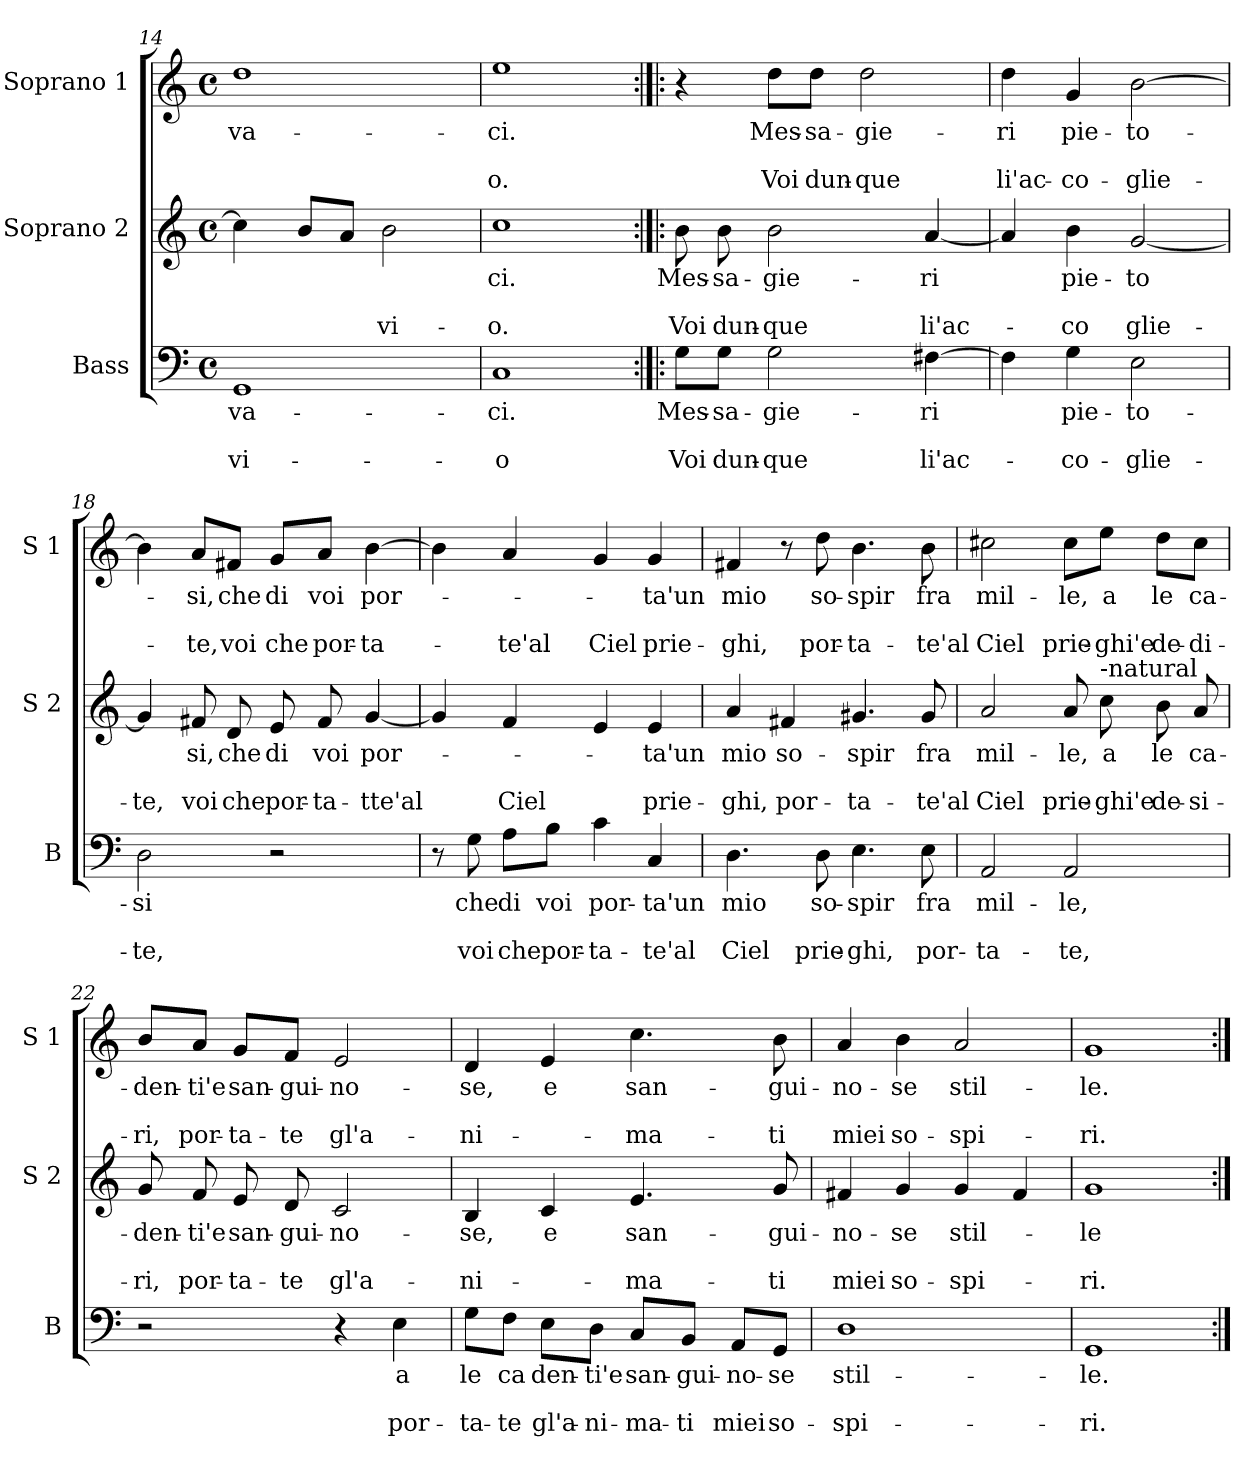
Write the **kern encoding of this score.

**kern	**text	**text	**text	**kern	**text	**text	**text	**kern	**text	**text	**text
*part3	*part3	*part3	*part3	*part2	*part2	*part2	*part2	*part1	*part1	*part1	*part1
*staff3	*staff3	*staff3	*staff3	*staff2	*staff2	*staff2	*staff2	*staff1	*staff1	*staff1	*staff1
*I"Bass	*	*	*	*I"Soprano 2	*	*	*	*I"Soprano 1	*	*	*
*I'B	*	*	*	*I'S 2	*	*	*	*I'S 1	*	*	*
*clefF4	*	*	*	*clefG2	*	*	*	*clefG2	*	*	*
*k[]	*	*	*	*k[]	*	*	*	*k[]	*	*	*
*C:	*	*	*	*C:	*	*	*	*C:	*	*	*
*M4/4	*	*	*	*M4/4	*	*	*	*M4/4	*	*	*
*met(c)	*	*	*	*met(c)	*	*	*	*met(c)	*	*	*
=14	=14	=14	=14	=14	=14	=14	=14	=14	=14	=14	=14
!	!LO:LY:b	!	!LO:LY:b	!	!	!	!	!	!LO:LY:b	!	!
1GG	-va-	.	-vi-	4cc\]	.	.	.	1dd	-va-	.	.
.	.	.	.	8b/L	.	.	.	.	.	.	.
.	.	.	.	8a/J	.	.	.	.	.	.	.
!	!	!	!	!	!	!	!LO:LY:b	!	!	!	!
.	.	.	.	2b\	.	.	-vi-	.	.	.	.
=15	=15	=15	=15	=15	=15	=15	=15	=15	=15	=15	=15
!	!LO:LY:b	!	!LO:LY:b	!	!LO:LY:b	!	!LO:LY:b	!	!LO:LY:b	!	!LO:LY:b
1C	-ci.	.	-o	1cc	-ci.	.	-o.	1ee	-ci.	.	-o.
!!LO:LB:g=z
=16:|!|:	=16:|!|:	=16:|!|:	=16:|!|:	=16:|!|:	=16:|!|:	=16:|!|:	=16:|!|:	=16:|!|:	=16:|!|:	=16:|!|:	=16:|!|:
!	!LO:LY:b	!	!LO:LY:b	!	!LO:LY:b	!	!LO:LY:b	!	!	!	!
8G\L	Mes-	.	Voi	8b\	Mes-	.	Voi	4r	.	.	.
!	!LO:LY:b	!	!LO:LY:b	!	!LO:LY:b	!	!LO:LY:b	!	!	!	!
8G\J	-sa-	.	dun-	8b\	-sa-	.	dun-	.	.	.	.
!	!LO:LY:b	!	!LO:LY:b	!	!LO:LY:b	!	!LO:LY:b	!	!LO:LY:b	!	!LO:LY:b
2G\	-gie-	.	-que	2b\	-gie-	.	-que	8dd\L	Mes-	.	Voi
!	!	!	!	!	!	!	!	!	!LO:LY:b	!	!LO:LY:b
.	.	.	.	.	.	.	.	8dd\J	-sa-	.	dun-
!	!	!	!	!	!	!	!	!	!LO:LY:b	!	!LO:LY:b
.	.	.	.	.	.	.	.	2dd\	-gie-	.	-que
!	!LO:LY:b	!	!LO:LY:b	!	!LO:LY:b	!	!LO:LY:b	!	!	!	!
[4F#X\	-ri	.	li'ac-	[4a/	-ri	.	li'ac-	.	.	.	.
=17	=17	=17	=17	=17	=17	=17	=17	=17	=17	=17	=17
!	!	!	!	!	!	!	!	!	!LO:LY:b	!	!LO:LY:b
4F#\]	.	.	.	4a/]	.	.	.	4dd\	-ri	.	li'ac-
!	!LO:LY:b	!	!LO:LY:b	!	!LO:LY:b	!	!LO:LY:b	!	!LO:LY:b	!	!LO:LY:b
4G\	pie-	.	-co-	4b\	pie-	.	-co	4g/	pie-	.	-co-
!	!LO:LY:b	!	!LO:LY:b	!	!LO:LY:b	!	!LO:LY:b	!	!LO:LY:b	!	!LO:LY:b
2E\	-to-	.	-glie-	[2g/	-to	.	glie-	[2b\	-to-	.	-glie-
=18	=18	=18	=18	=18	=18	=18	=18	=18	=18	=18	=18
!	!LO:LY:b	!	!LO:LY:b	!	!	!	!LO:LY:b	!	!	!	!
2D\	-si	.	-te,	4g/]	.	.	-te,	4b\]	.	.	.
!	!	!	!	!	!LO:LY:b	!	!LO:LY:b	!	!LO:LY:b	!	!LO:LY:b
.	.	.	.	8f#X/	si,	.	voi	8a/L	-si,	.	-te,
!	!	!	!	!	!LO:LY:b	!	!LO:LY:b	!	!LO:LY:b	!	!LO:LY:b
.	.	.	.	8d/	che	.	che	8f#X/J	che	.	voi
!	!	!	!	!	!LO:LY:b	!	!LO:LY:b	!	!LO:LY:b	!	!LO:LY:b
2r	.	.	.	8e/	di	.	por-	8g/L	di	.	che
!	!	!	!	!	!LO:LY:b	!	!LO:LY:b	!	!LO:LY:b	!	!LO:LY:b
.	.	.	.	8f#/	voi	.	-ta-	8a/J	voi	.	por-
!	!	!	!	!	!LO:LY:b	!	!LO:LY:b	!	!LO:LY:b	!	!LO:LY:b
.	.	.	.	[4g/	por-	.	-tte'al	[4b\	por-	.	-ta-
=19	=19	=19	=19	=19	=19	=19	=19	=19	=19	=19	=19
8r	.	.	.	4g/]	.	.	.	4b\]	.	.	.
!	!LO:LY:b	!	!LO:LY:b	!	!	!	!	!	!	!	!
8G\	che	.	voi	.	.	.	.	.	.	.	.
!	!LO:LY:b	!	!LO:LY:b	!	!	!	!LO:LY:b	!	!	!	!LO:LY:b
8A\L	di	.	che	4f/	.	.	Ciel	4a/	.	.	-te'al
!	!LO:LY:b	!	!LO:LY:b	!	!	!	!	!	!	!	!
8B\J	voi	.	por-	.	.	.	.	.	.	.	.
!	!LO:LY:b	!	!LO:LY:b	!	!	!	!	!	!	!	!LO:LY:b
4c\	por-	.	-ta-	4e/	.	.	.	4g/	.	.	Ciel
!	!LO:LY:b	!	!LO:LY:b	!	!LO:LY:b	!	!LO:LY:b	!	!LO:LY:b	!	!LO:LY:b
4C/	-ta'un	.	-te'al	4e/	-ta'un	.	prie-	4g/	-ta'un	.	prie-
=20	=20	=20	=20	=20	=20	=20	=20	=20	=20	=20	=20
!	!LO:LY:b	!	!LO:LY:b	!	!LO:LY:b	!	!LO:LY:b	!	!LO:LY:b	!	!LO:LY:b
4.D\	mio	.	Ciel	4a/	mio	.	-ghi,	4f#X/	mio	.	-ghi,
!	!	!	!	!	!LO:LY:b	!	!LO:LY:b	!	!	!	!
.	.	.	.	4f#X/	so-	.	por-	8r	.	.	.
!	!LO:LY:b	!	!LO:LY:b	!	!	!	!	!	!LO:LY:b	!	!LO:LY:b
8D\	so-	.	prie-	.	.	.	.	8dd\	so-	.	por-
!	!LO:LY:b	!	!LO:LY:b	!	!LO:LY:b	!	!LO:LY:b	!	!LO:LY:b	!	!LO:LY:b
4.E\	-spir	.	-ghi,	4.g#X/	-spir	.	-ta-	4.b\	-spir	.	-ta-
!	!LO:LY:b	!	!LO:LY:b	!	!LO:LY:b	!	!LO:LY:b	!	!LO:LY:b	!	!LO:LY:b
8E\	fra	.	por-	8g#/	fra	.	-te'al	8b\	fra	.	-te'al
!!LO:LB:g=z
=21	=21	=21	=21	=21	=21	=21	=21	=21	=21	=21	=21
!	!LO:LY:b	!	!LO:LY:b	!	!LO:LY:b	!	!LO:LY:b	!	!LO:LY:b	!	!LO:LY:b
2AA/	mil-	.	-ta-	2a/	mil-	.	Ciel	2cc#X\	mil-	.	Ciel
!	!LO:LY:b	!	!LO:LY:b	!	!LO:LY:b	!	!LO:LY:b	!	!LO:LY:b	!	!LO:LY:b
2AA/	-le,	.	-te,	8a/	-le,	.	prie-	8cc#\L	-le,	.	prie-
!	!	!	!	!LO:TX:a:t=-natural	!	!	!	!	!	!	!
!	!	!	!	!	!LO:LY:b	!	!LO:LY:b	!	!LO:LY:b	!	!LO:LY:b
.	.	.	.	8cc\	a	.	-ghi'e	8ee\J	a	.	-ghi'e
!	!	!	!	!	!LO:LY:b	!	!LO:LY:b	!	!LO:LY:b	!	!LO:LY:b
.	.	.	.	8b\	le	.	de-	8dd\L	le	.	de-
!	!	!	!	!	!LO:LY:b	!	!LO:LY:b	!	!LO:LY:b	!	!LO:LY:b
.	.	.	.	8a/	ca-	.	-si-	8cc#\J	ca-	.	-di-
=22	=22	=22	=22	=22	=22	=22	=22	=22	=22	=22	=22
!	!	!	!	!	!LO:LY:b	!	!LO:LY:b	!	!LO:LY:b	!	!LO:LY:b
2r	.	.	.	8g/	-den-	.	-ri,	8b/L	-den-	.	-ri,
!	!	!	!	!	!LO:LY:b	!	!LO:LY:b	!	!LO:LY:b	!	!LO:LY:b
.	.	.	.	8f/	-ti'e	.	por-	8a/J	-ti'e	.	por-
!	!	!	!	!	!LO:LY:b	!	!LO:LY:b	!	!LO:LY:b	!	!LO:LY:b
.	.	.	.	8e/	san-	.	-ta-	8g/L	san-	.	-ta-
!	!	!	!	!	!LO:LY:b	!	!LO:LY:b	!	!LO:LY:b	!	!LO:LY:b
.	.	.	.	8d/	-gui-	.	-te	8f/J	-gui-	.	-te
!	!	!	!	!	!LO:LY:b	!	!LO:LY:b	!	!LO:LY:b	!	!LO:LY:b
4r	.	.	.	2c/	-no-	.	gl'a-	2e/	-no-	.	gl'a-
!	!LO:LY:b	!	!LO:LY:b	!	!	!	!	!	!	!	!
4E\	a	.	por-	.	.	.	.	.	.	.	.
=23	=23	=23	=23	=23	=23	=23	=23	=23	=23	=23	=23
!	!LO:LY:b	!	!LO:LY:b	!	!LO:LY:b	!	!LO:LY:b	!	!LO:LY:b	!	!LO:LY:b
8G\L	le	.	-ta-	4B/	-se,	.	-ni-	4d/	-se,	.	-ni-
!	!LO:LY:b	!	!LO:LY:b	!	!	!	!	!	!	!	!
8F\J	ca	.	-te	.	.	.	.	.	.	.	.
!	!LO:LY:b	!	!LO:LY:b	!	!LO:LY:b	!	!	!	!LO:LY:b	!	!
8E\L	den-	.	gl'a-	4c/	e	.	.	4e/	e	.	.
!	!LO:LY:b	!	!LO:LY:b	!	!	!	!	!	!	!	!
8D\J	-ti'e	.	-ni-	.	.	.	.	.	.	.	.
!	!LO:LY:b	!	!LO:LY:b	!	!LO:LY:b	!	!LO:LY:b	!	!LO:LY:b	!	!LO:LY:b
8C/L	san-	.	-ma-	4.e/	san-	.	-ma-	4.cc\	san-	.	-ma-
!	!LO:LY:b	!	!LO:LY:b	!	!	!	!	!	!	!	!
8BB/J	-gui-	.	-ti	.	.	.	.	.	.	.	.
!	!LO:LY:b	!	!LO:LY:b	!	!	!	!	!	!	!	!
8AA/L	-no-	.	miei	.	.	.	.	.	.	.	.
!	!LO:LY:b	!	!LO:LY:b	!	!LO:LY:b	!	!LO:LY:b	!	!LO:LY:b	!	!LO:LY:b
8GG/J	-se	.	so-	8g/	-gui-	.	-ti	8b\	-gui-	.	-ti
=24	=24	=24	=24	=24	=24	=24	=24	=24	=24	=24	=24
!	!LO:LY:b	!	!LO:LY:b	!	!LO:LY:b	!	!LO:LY:b	!	!LO:LY:b	!	!LO:LY:b
1D	stil-	.	-spi-	4f#X/	-no-	.	miei	4a/	-no-	.	miei
!	!	!	!	!	!LO:LY:b	!	!LO:LY:b	!	!LO:LY:b	!	!LO:LY:b
.	.	.	.	4g/	-se	.	so-	4b\	-se	.	so-
!	!	!	!	!	!LO:LY:b	!	!LO:LY:b	!	!LO:LY:b	!	!LO:LY:b
.	.	.	.	4g/	stil-	.	-spi-	2a/	stil-	.	-spi-
.	.	.	.	4f#/	.	.	.	.	.	.	.
=25	=25	=25	=25	=25	=25	=25	=25	=25	=25	=25	=25
!	!LO:LY:b	!	!LO:LY:b	!	!LO:LY:b	!	!LO:LY:b	!	!LO:LY:b	!	!LO:LY:b
1GG	-le.	.	-ri.	1g	-le	.	-ri.	1g	-le.	.	-ri.
=:|!	=:|!	=:|!	=:|!	=:|!	=:|!	=:|!	=:|!	=:|!	=:|!	=:|!	=:|!
*-	*-	*-	*-	*-	*-	*-	*-	*-	*-	*-	*-
